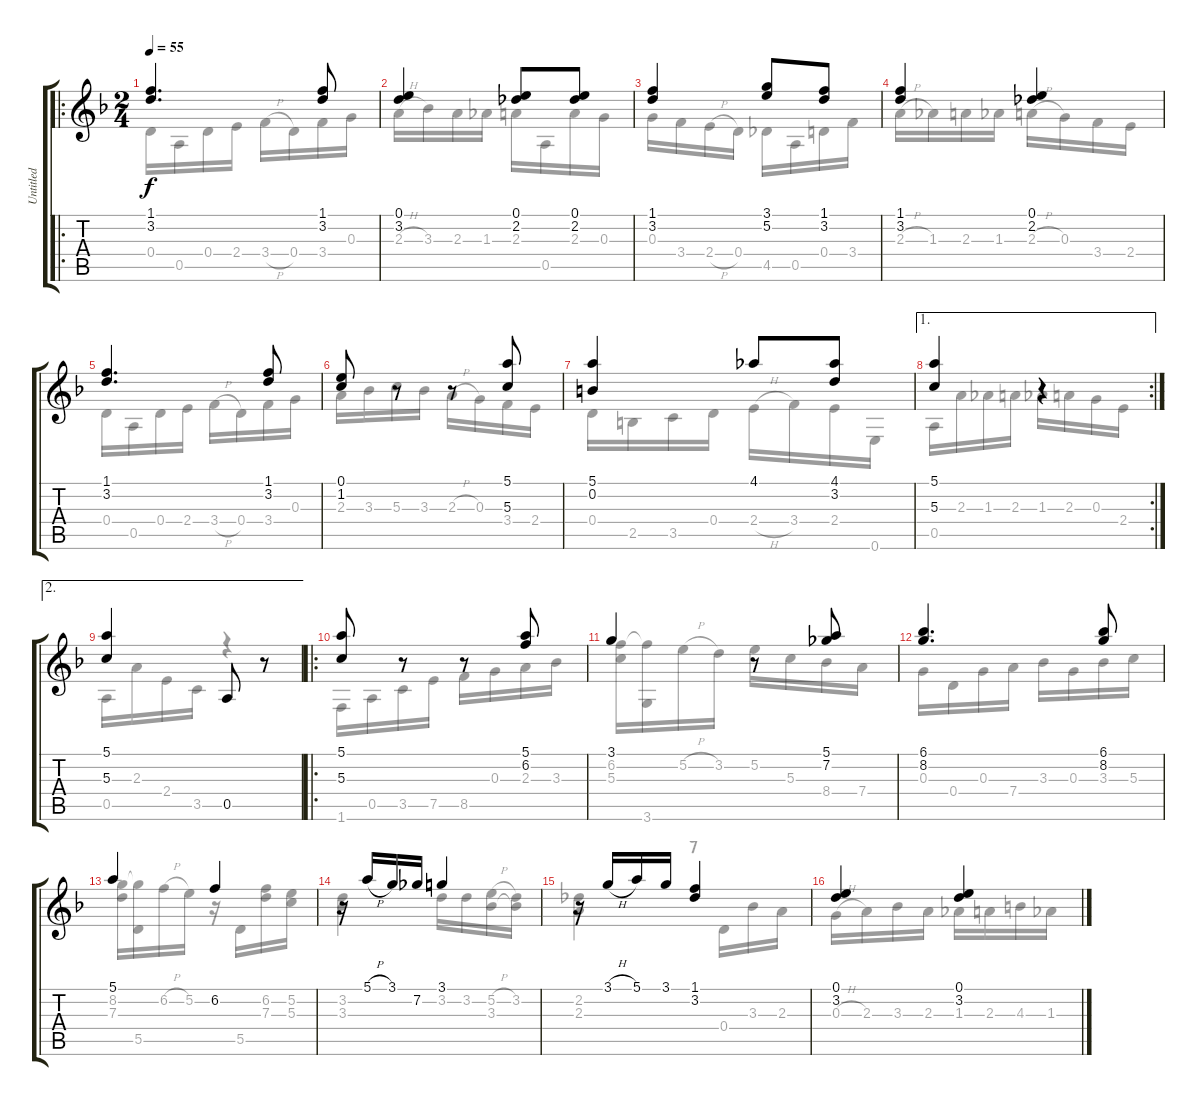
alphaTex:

\track ("Untitled" "Untitled") {instrument acousticguitarnylon}
\staff {score tabs}
\tuning (E4 B3 G3 D3 A2 E2) {hide}
\voice
\ro
\ts (2 4)
\tempo 55
\clef g2
\ks f
(1.1 3.2).4{d dy f instrument acousticguitarnylon} (1.1 3.2).8 |
(0.1 3.2).4 (0.1 2.2).8 (0.1 2.2).8 |
(1.1 3.2).4 (3.1 5.2).8 (1.1 3.2).8 |
(1.1 3.2).4 (0.1 2.2).4 |
(1.1 3.2).4{d} (1.1 3.2).8 |
(0.1 1.2).8 r.8 r.8 (5.1 5.3).8 |
(5.1 0.2).4 4.1.8 (4.1 3.2).8 |
\ae 1
\rc 2
(5.1 5.3).4 r.4 |
\ae 2
(5.1 5.3).4 0.5.8 r.8 |
\ro
(5.1 5.3).8 r.8 r.8 (5.1 6.2).8 |
3.1.4 r.8 (5.1 7.2).8 |
(6.1 8.2).4{d} (6.1 8.2).8 |
5.1.4 6.2.4 |
r.16 5.1{h}.16 3.1.16 7.2.16 3.1.4 |
r.16 3.1{h}.16 5.1.16 3.1.16 (1.1 3.2).4 |
(0.1 3.2).4 (0.1 3.2).4
\voice
\clef g2
\ottava regular
\simile none
\ks f
0.4.16{dy f} 0.5.16 0.4.16 2.4.16 3.4{h}.16 0.4.16 3.4.16 0.3.16 |
2.3{h}.16 3.3.16 2.3.16 1.3.16 2.3.16 0.5.16 2.3.16 0.3.16 |
0.3.16 3.4.16 2.4{h}.16 0.4.16 4.5.16 0.5.16 0.4.16 3.4.16 |
2.3{h}.16 1.3.16 2.3.16 1.3.16 2.3{h}.16 0.3.16 3.4.16 2.4.16 |
0.4.16 0.5.16 0.4.16 2.4.16 3.4{h}.16 0.4.16 3.4.16 0.3.16 |
2.3.16 3.3.16 5.3.16 3.3.16 2.3{h}.16 0.3.16 3.4.16 2.4.16 |
0.4.16 2.5.16 3.5.16 0.4.16 2.4{h}.16 3.4.16 2.4.16 0.6.16 |
0.5.16 2.3.16 1.3.16 2.3.16 1.3.16 2.3.16 0.3.16 2.4.16 |
0.5.16 2.3.16 2.4.16 3.5.16 r.4 |
1.6.16 0.5.16 3.5.16 7.5.16 8.5.16 0.3.16 2.3.16 3.3.16 |
(6.2 5.3).16 (6.2{t} 3.6).16 5.2{h}.16 3.2.16 5.2.16 5.3.16 8.4.16 7.4.16 |
0.3.16 0.4.16 0.3.16 7.4.16 3.3.16 0.3.16 3.3.16 5.3.16 |
(8.2 7.3).16 (8.2{t} 5.5).16 6.2{h}.16 5.2.16 r.16 5.5.16 (6.2 7.3).16 (5.2 5.3).16 |
(3.2 3.3).4 3.2.16 3.2.16 (5.2{h} 3.3).16 (3.2 3.3{t}).16 |
(2.2 2.3).4 r.16 0.4.16 3.3.16 2.3.16 |
0.3{h}.16 2.3.16 3.3.16 2.3.16 1.3.16 2.3.16 4.3.16 1.3.16
